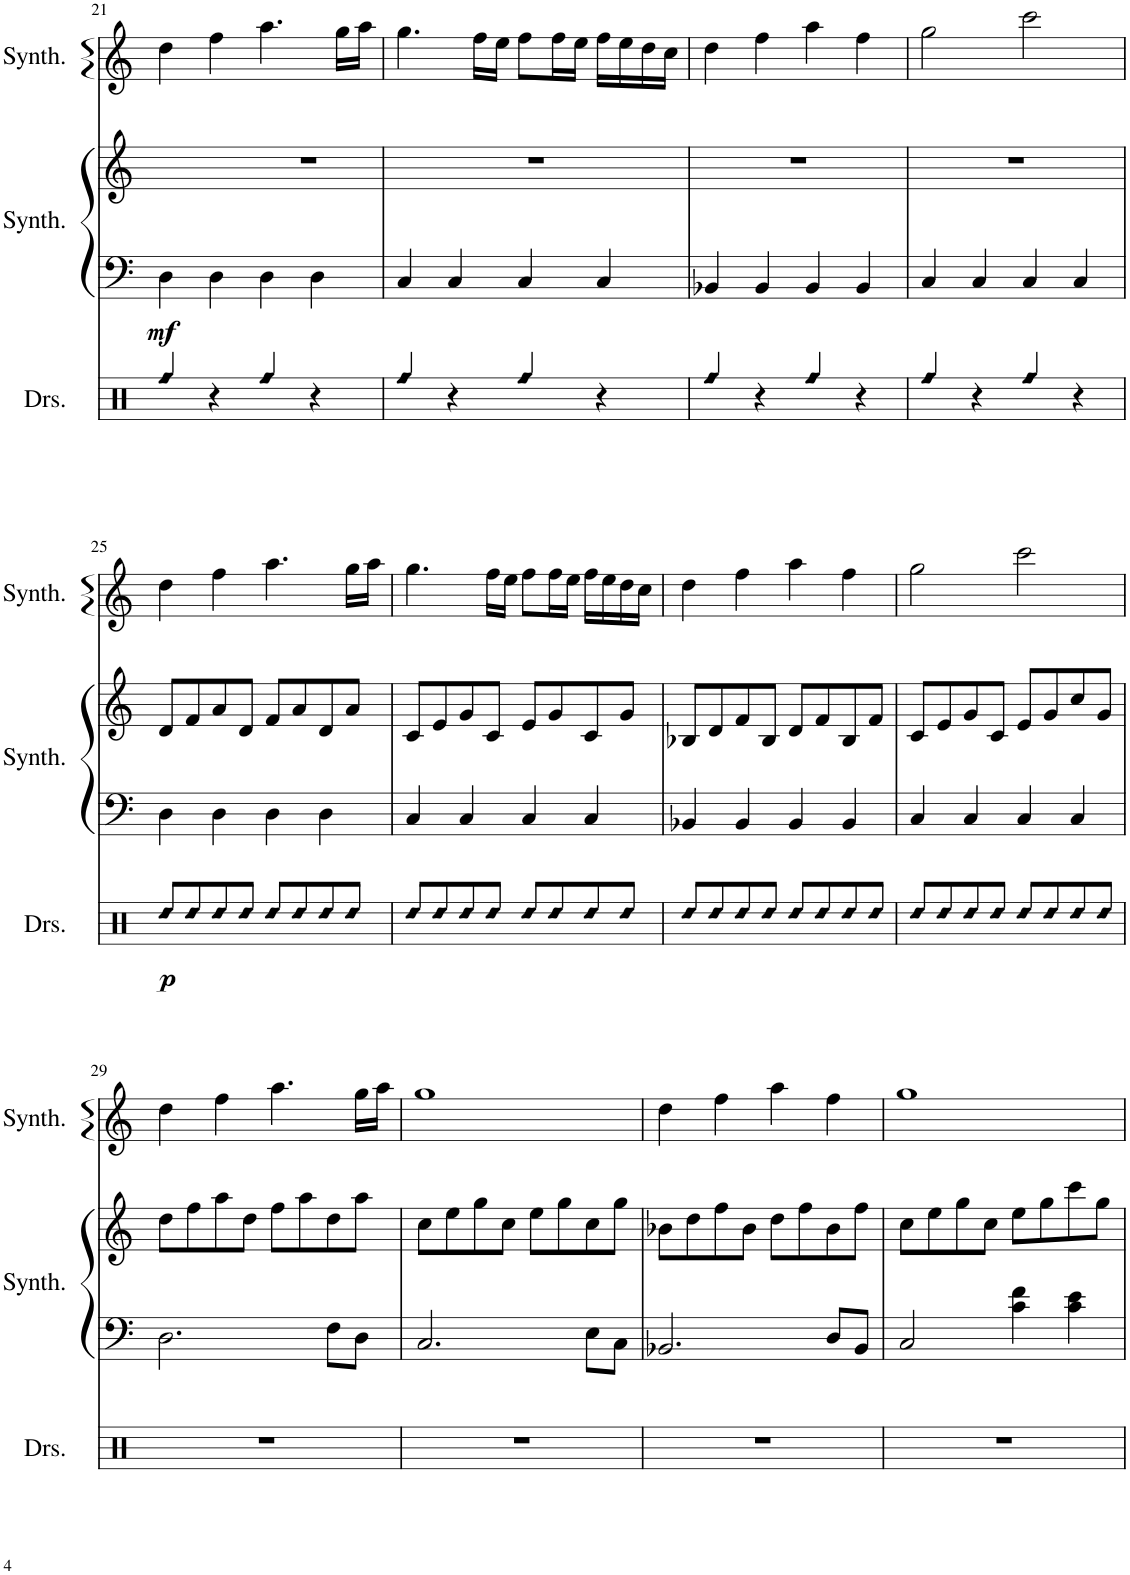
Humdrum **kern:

**kern	**dynam	**kern	**kern	**dynam	**kern
*part3	*part3	*part2	*part2	*part2	*part1
*staff4	*staff4	*staff3	*staff2	*staff2/3	*staff1
*I"Drumset	*	*I"Keyboard Synthesizer	*	*	*I"Keyboard Synthesizer
*I'Drs.	*	*I'Synth.	*	*	*I'Synth.
!!LO:PB:g=z
*clefX	*	*clefF4	*clefG2	*	*clefG2
*k[]	*	*k[]	*k[]	*	*k[]
*M4/4	*	*M4/4	*M4/4	*	*M4/4
=21	=21	=21	=21	=21	=21
!LO:N:head=diamond	!	!	!	!LO:DY:b=2	!
4Rff/	.	4D\	1r	mf	4dd\
4r	.	4D\	.	.	4ff\
!LO:N:head=diamond	!	!	!	!	!
4Rff/	.	4D\	.	.	4.aa\
4r	.	4D\	.	.	.
.	.	.	.	.	16gg\LL
.	.	.	.	.	16aa\JJ
=22	=22	=22	=22	=22	=22
!LO:N:head=diamond	!	!	!	!	!
4Rff/	.	4C/	1r	.	4.gg\
4r	.	4C/	.	.	.
.	.	.	.	.	16ff\LL
.	.	.	.	.	16ee\JJ
!LO:N:head=diamond	!	!	!	!	!
4Rff/	.	4C/	.	.	8ff\L
.	.	.	.	.	16ff\L
.	.	.	.	.	16ee\JJ
4r	.	4C/	.	.	16ff\LL
.	.	.	.	.	16ee\
.	.	.	.	.	16dd\
.	.	.	.	.	16cc\JJ
=23	=23	=23	=23	=23	=23
!LO:N:head=diamond	!	!	!	!	!
4Rff/	.	4BB-X/	1r	.	4dd\
4r	.	4BB-/	.	.	4ff\
!LO:N:head=diamond	!	!	!	!	!
4Rff/	.	4BB-/	.	.	4aa\
4r	.	4BB-/	.	.	4ff\
=24	=24	=24	=24	=24	=24
!LO:N:head=diamond	!	!	!	!	!
4Rff/	.	4C/	1r	.	2gg\
4r	.	4C/	.	.	.
!LO:N:head=diamond	!	!	!	!	!
4Rff/	.	4C/	.	.	2ccc\
4r	.	4C/	.	.	.
!!LO:LB:g=z
=25	=25	=25	=25	=25	=25
!LO:N:head=diamond	!LO:DY:b	!	!	!	!
8Rdd/L	p	4D\	8d/L	.	4dd\
!LO:N:head=diamond	!	!	!	!	!
8Rdd/	.	.	8f/	.	.
!LO:N:head=diamond	!	!	!	!	!
8Rdd/	.	4D\	8a/	.	4ff\
!LO:N:head=diamond	!	!	!	!	!
8Rdd/J	.	.	8d/J	.	.
!LO:N:head=diamond	!	!	!	!	!
8Rdd/L	.	4D\	8f/L	.	4.aa\
!LO:N:head=diamond	!	!	!	!	!
8Rdd/	.	.	8a/	.	.
!LO:N:head=diamond	!	!	!	!	!
8Rdd/	.	4D\	8d/	.	.
!LO:N:head=diamond	!	!	!	!	!
8Rdd/J	.	.	8a/J	.	16gg\LL
.	.	.	.	.	16aa\JJ
=26	=26	=26	=26	=26	=26
!LO:N:head=diamond	!	!	!	!	!
8Rdd/L	.	4C/	8c/L	.	4.gg\
!LO:N:head=diamond	!	!	!	!	!
8Rdd/	.	.	8e/	.	.
!LO:N:head=diamond	!	!	!	!	!
8Rdd/	.	4C/	8g/	.	.
!LO:N:head=diamond	!	!	!	!	!
8Rdd/J	.	.	8c/J	.	16ff\LL
.	.	.	.	.	16ee\JJ
!LO:N:head=diamond	!	!	!	!	!
8Rdd/L	.	4C/	8e/L	.	8ff\L
!LO:N:head=diamond	!	!	!	!	!
8Rdd/	.	.	8g/	.	16ff\L
.	.	.	.	.	16ee\JJ
!LO:N:head=diamond	!	!	!	!	!
8Rdd/	.	4C/	8c/	.	16ff\LL
.	.	.	.	.	16ee\
!LO:N:head=diamond	!	!	!	!	!
8Rdd/J	.	.	8g/J	.	16dd\
.	.	.	.	.	16cc\JJ
=27	=27	=27	=27	=27	=27
!LO:N:head=diamond	!	!	!	!	!
8Rdd/L	.	4BB-X/	8B-X/L	.	4dd\
!LO:N:head=diamond	!	!	!	!	!
8Rdd/	.	.	8d/	.	.
!LO:N:head=diamond	!	!	!	!	!
8Rdd/	.	4BB-/	8f/	.	4ff\
!LO:N:head=diamond	!	!	!	!	!
8Rdd/J	.	.	8B-/J	.	.
!LO:N:head=diamond	!	!	!	!	!
8Rdd/L	.	4BB-/	8d/L	.	4aa\
!LO:N:head=diamond	!	!	!	!	!
8Rdd/	.	.	8f/	.	.
!LO:N:head=diamond	!	!	!	!	!
8Rdd/	.	4BB-/	8B-/	.	4ff\
!LO:N:head=diamond	!	!	!	!	!
8Rdd/J	.	.	8f/J	.	.
=28	=28	=28	=28	=28	=28
!LO:N:head=diamond	!	!	!	!	!
8Rdd/L	.	4C/	8c/L	.	2gg\
!LO:N:head=diamond	!	!	!	!	!
8Rdd/	.	.	8e/	.	.
!LO:N:head=diamond	!	!	!	!	!
8Rdd/	.	4C/	8g/	.	.
!LO:N:head=diamond	!	!	!	!	!
8Rdd/J	.	.	8c/J	.	.
!LO:N:head=diamond	!	!	!	!	!
8Rdd/L	.	4C/	8e/L	.	2ccc\
!LO:N:head=diamond	!	!	!	!	!
8Rdd/	.	.	8g/	.	.
!LO:N:head=diamond	!	!	!	!	!
8Rdd/	.	4C/	8cc/	.	.
!LO:N:head=diamond	!	!	!	!	!
8Rdd/J	.	.	8g/J	.	.
!!LO:LB:g=z
=29	=29	=29	=29	=29	=29
1r	.	2.D\	8dd\L	.	4dd\
.	.	.	8ff\	.	.
.	.	.	8aa\	.	4ff\
.	.	.	8dd\J	.	.
.	.	.	8ff\L	.	4.aa\
.	.	.	8aa\	.	.
.	.	8F\L	8dd\	.	.
.	.	8D\J	8aa\J	.	16gg\LL
.	.	.	.	.	16aa\JJ
=30	=30	=30	=30	=30	=30
1r	.	2.C/	8cc\L	.	1gg
.	.	.	8ee\	.	.
.	.	.	8gg\	.	.
.	.	.	8cc\J	.	.
.	.	.	8ee\L	.	.
.	.	.	8gg\	.	.
.	.	8E\L	8cc\	.	.
.	.	8C\J	8gg\J	.	.
=31	=31	=31	=31	=31	=31
1r	.	2.BB-X/	8b-X\L	.	4dd\
.	.	.	8dd\	.	.
.	.	.	8ff\	.	4ff\
.	.	.	8b-\J	.	.
.	.	.	8dd\L	.	4aa\
.	.	.	8ff\	.	.
.	.	8D/L	8b-\	.	4ff\
.	.	8BB-/J	8ff\J	.	.
=32	=32	=32	=32	=32	=32
1r	.	2C/	8cc\L	.	1gg
.	.	.	8ee\	.	.
.	.	.	8gg\	.	.
.	.	.	8cc\J	.	.
.	.	4c\ 4f\	8ee\L	.	.
.	.	.	8gg\	.	.
.	.	4c\ 4e\	8ccc\	.	.
.	.	.	8gg\J	.	.
=	=	=	=	=	=
*-	*-	*-	*-	*-	*-
